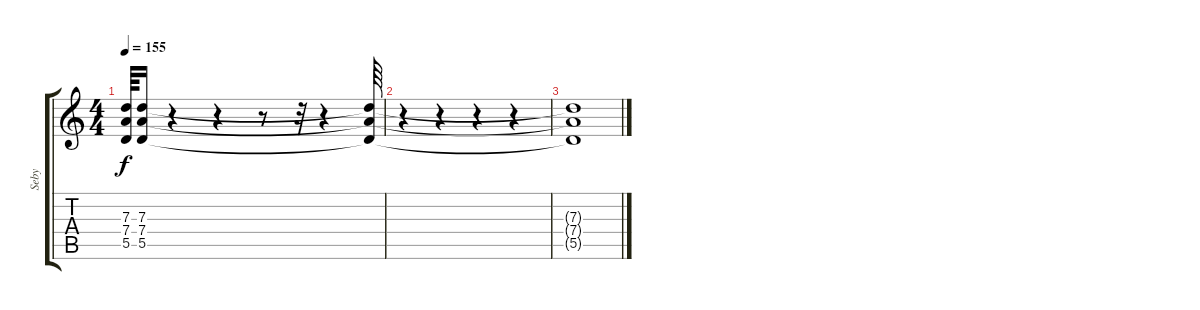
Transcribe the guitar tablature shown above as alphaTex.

\track ("Seby" "Seby") {instrument distortionguitar}
\staff {score tabs}
\tuning (E4 B3 G3 D3 A2 E2) {hide}
\ts (4 4)
\tempo 155
\clef g2
\ks c
(7.3 7.4 5.5).64{dy f volume 16} (7.3 7.4 5.5).16 r.4 r.4 r.8 r.32 r.4 (7.3{t} 7.4{t} 5.5{t}).64 |
r.4{volume 12} r.4{volume 10} r.4{volume 8} r.4{volume 5} |
(7.3{t} 7.4{t} 5.5{t}).1{volume 0}
